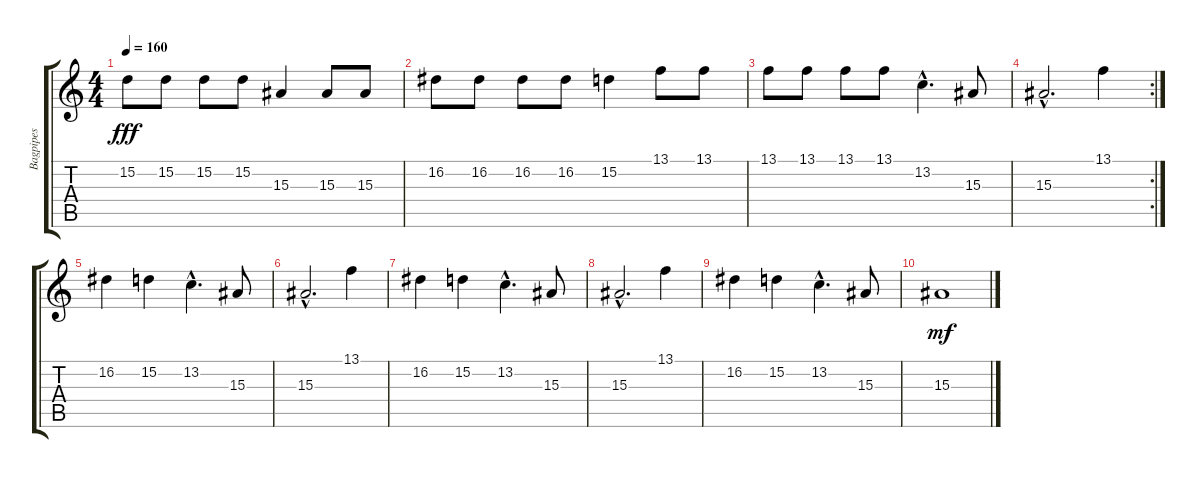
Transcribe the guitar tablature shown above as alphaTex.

\track ("Bagpipes" "Bagpipes") {instrument lead1square}
\staff {score tabs}
\tuning (E4 B3 G3 D3 A2 E2) {hide}
\ts (4 4)
\tempo 160
\clef g2
\ks c
15.2.8{dy fff} 15.2.8 15.2.8 15.2.8 15.3.4 15.3.8 15.3.8 |
16.2.8 16.2.8 16.2.8 16.2.8 15.2.4 13.1.8 13.1.8 |
13.1.8 13.1.8 13.1.8 13.1.8 13.2{hac}.4{d} 15.3.8 |
\rc 2
15.3{hac}.2{d} 13.1.4 |
16.2.4 15.2.4 13.2{hac}.4{d} 15.3.8 |
15.3{hac}.2{d} 13.1.4 |
16.2.4 15.2.4 13.2{hac}.4{d} 15.3.8 |
15.3{hac}.2{d} 13.1.4 |
16.2.4 15.2.4 13.2{hac}.4{d} 15.3.8 |
15.3.1{dy mf}
